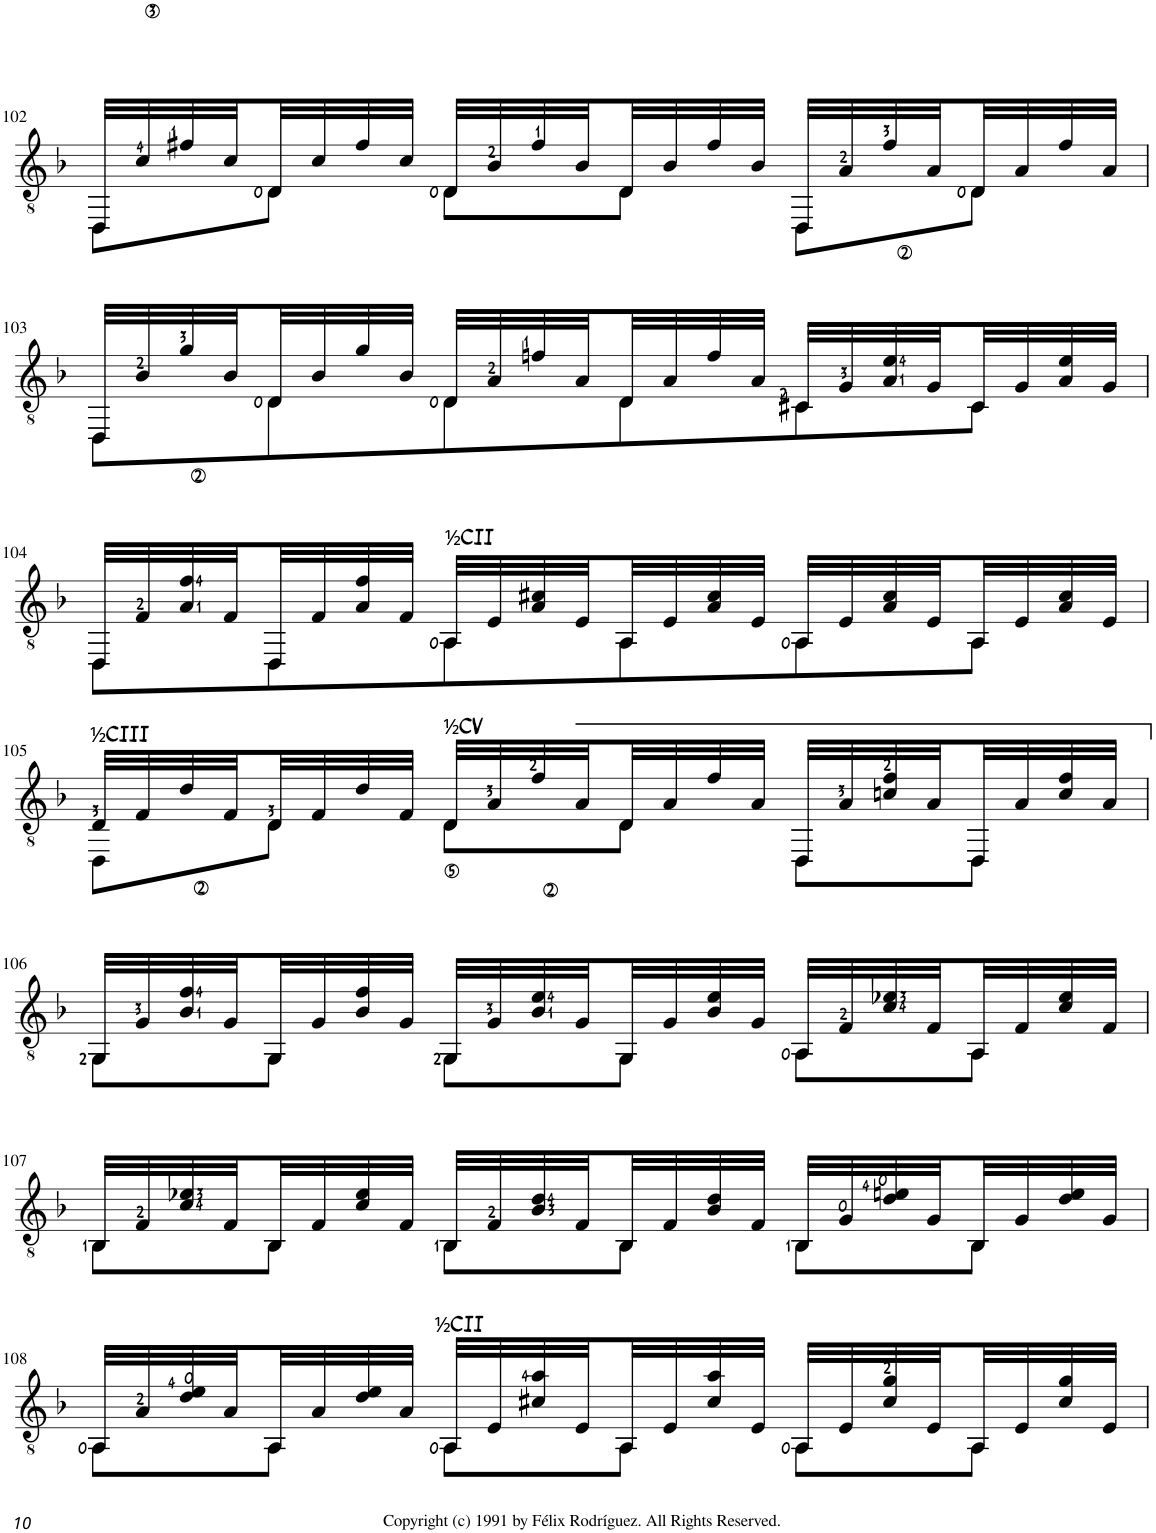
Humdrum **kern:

**kern
*part1
*staff1
*I"6ta en Re
!!LO:PB:g=z
*clefGv2
*k[b-]
*M3/4
=102
*^
32DD/LLL	8DD\L
32c/	.
32f#X/	.
32c/	.
32D/	8D\J
32c/	.
32f#/	.
32c/JJJ	.
32D/LLL	8D\L
32B-/	.
32f#/	.
32B-/	.
32D/	8D\J
32B-/	.
32f#/	.
32B-/JJJ	.
32DD/LLL	8DD\L
32A/	.
32f#/	.
32A/	.
32D/	8D\J
32A/	.
32f#/	.
32A/JJJ	.
!!LO:LB:g=z	!!
=103	=103
32DD/LLL	8DD\L
32B-/	.
32g/	.
32B-/	.
32D/	8D\
32B-/	.
32g/	.
32B-/JJJ	.
32D/LLL	8D\
32A/	.
32fn/	.
32A/	.
32D/	8D\
32A/	.
32f/	.
32A/JJJ	.
32C#X/LLL	8C#\
32G/	.
32A/ 32e/	.
32G/	.
32C#/	8C#\J
32G/	.
32A/ 32e/	.
32G/JJJ	.
!!LO:LB:g=z	!!
=104	=104
32DD/LLL	8DD\L
32F/	.
32A/ 32f/	.
32F/	.
32DD/	8DD\
32F/	.
32A/ 32f/	.
32F/JJJ	.
!LO:TX:a:t=½CII	!
32AA/LLL	8AA\
32E/	.
32A/ 32c#X/	.
32E/	.
32AA/	8AA\
32E/	.
32A/ 32c#/	.
32E/JJJ	.
32AA/LLL	8AA\
32E/	.
32A/ 32c#/	.
32E/	.
32AA/	8AA\J
32E/	.
32A/ 32c#/	.
32E/JJJ	.
!!LO:LB:g=z	!!
=105	=105
!LO:TX:a:t=½CIII	!
32D/LLL	8DD\L
32F/	.
32d/	.
32F/	.
32D/	8D\J
32F/	.
32d/	.
32F/JJJ	.
!LO:TX:a:t=½CV	!
32D/LLL	8D<\L
32A/	.
32f/	.
32A/	.
32D/	8D\J
32A/	.
32f/	.
32A/JJJ	.
32DD/LLL	8DD\L
32A/	.
32cn/ 32f/	.
32A/	.
32DD/	8DD\J
32A/	.
32c/ 32f/	.
32A/JJJ	.
!!LO:LB:g=z	!!
=106	=106
32GG/LLL	8GG\L
32G/	.
32B-/ 32f/	.
32G/	.
32GG/	8GG\J
32G/	.
32B-/ 32f/	.
32G/JJJ	.
32GG/LLL	8GG\L
32G/	.
32B-/ 32e/	.
32G/	.
32GG/	8GG\J
32G/	.
32B-/ 32e/	.
32G/JJJ	.
32AA/LLL	8AA\L
32F/	.
32c/ 32e-X/	.
32F/	.
32AA/	8AA\J
32F/	.
32c/ 32e-/	.
32F/JJJ	.
!!LO:LB:g=z	!!
=107	=107
32BB-/LLL	8BB-\L
32F/	.
32c/ 32e-X/	.
32F/	.
32BB-/	8BB-\J
32F/	.
32c/ 32e-/	.
32F/JJJ	.
32BB-/LLL	8BB-\L
32F/	.
32B-/ 32d/	.
32F/	.
32BB-/	8BB-\J
32F/	.
32B-/ 32d/	.
32F/JJJ	.
32BB-/LLL	8BB-\L
32G/	.
32d/ 32en/	.
32G/	.
32BB-/	8BB-\J
32G/	.
32d/ 32e/	.
32G/JJJ	.
!!LO:LB:g=z	!!
=108	=108
32AA/LLL	8AA\L
32A/	.
32d/ 32e/	.
32A/	.
32AA/	8AA\J
32A/	.
32d/ 32e/	.
32A/JJJ	.
!LO:TX:a:t=½CII	!
32AA/LLL	8AA\L
32E/	.
32c#X/ 32a/	.
32E/	.
32AA/	8AA\J
32E/	.
32c#/ 32a/	.
32E/JJJ	.
32AA/LLL	8AA\L
32E/	.
32c#/ 32g/	.
32E/	.
32AA/	8AA\J
32E/	.
32c#/ 32g/	.
32E/JJJ	.
*v	*v
=
*-
